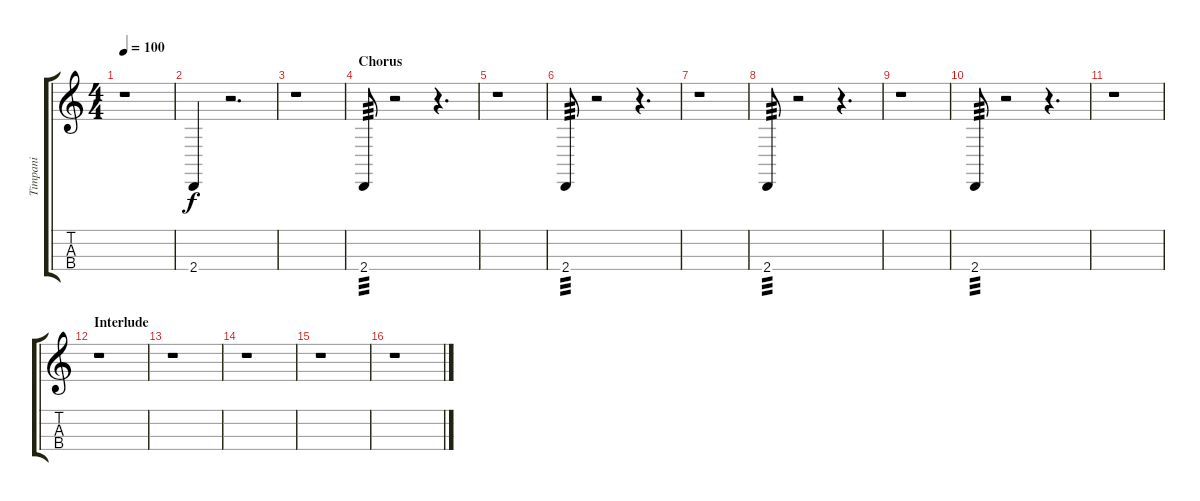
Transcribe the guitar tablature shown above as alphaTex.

\track ("Timpani" "Timpani") {instrument timpani}
\staff {score tabs}
\tuning (C2 C3 C2 C2) {hide}
\ts (4 4)
\tempo 100
\clef g2
\ks c
r.1{dy f} |
2.4.4 r.2{d} |
r.1 |
\section ("" "Chorus")
2.4.8{tp 3} r.2 r.4{d} |
r.1 |
2.4.8{tp 3} r.2 r.4{d} |
r.1 |
2.4.8{tp 3} r.2 r.4{d} |
r.1 |
2.4.8{tp 3} r.2 r.4{d} |
r.1 |
\section ("" "Interlude")
r.1 |
r.1 |
r.1 |
r.1 |
r.1
